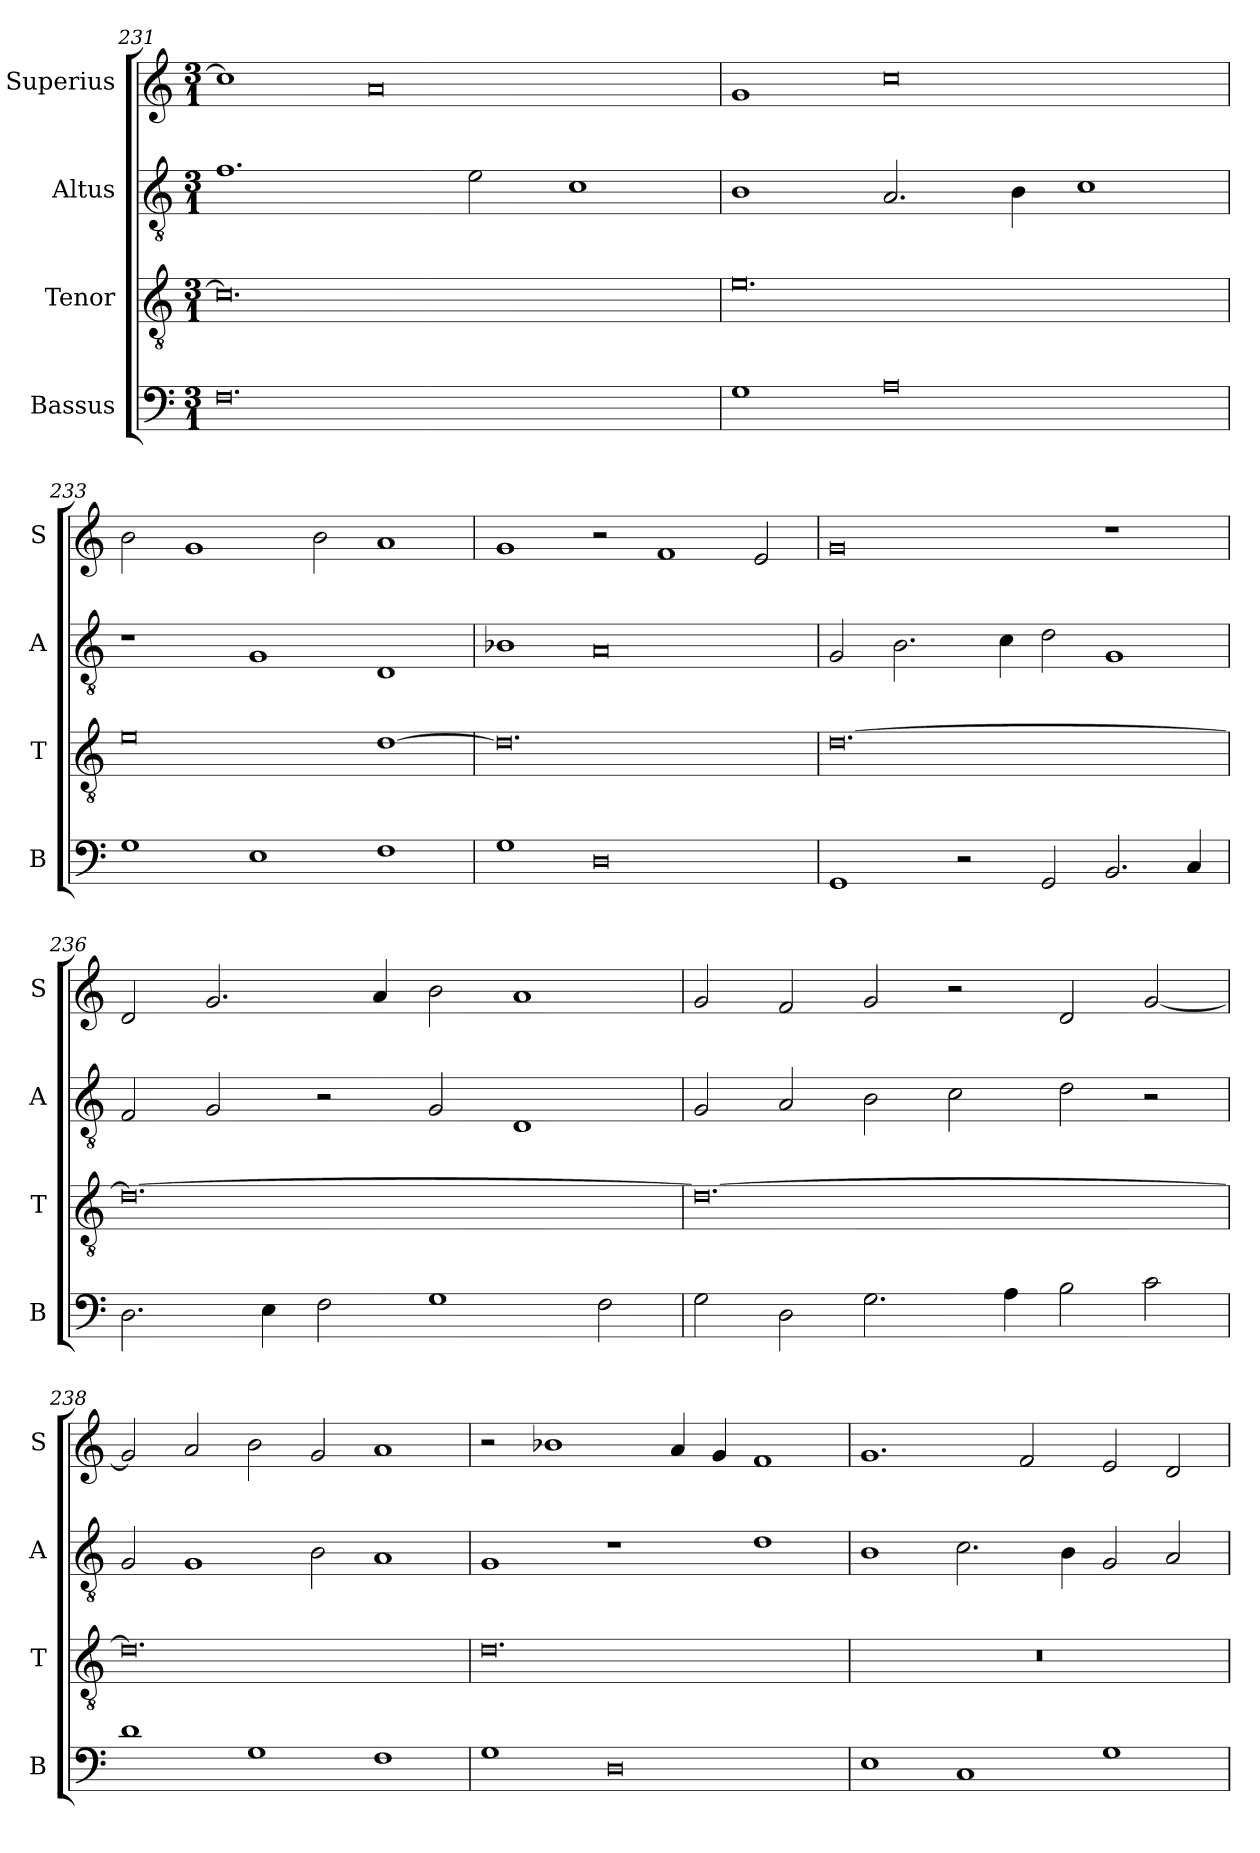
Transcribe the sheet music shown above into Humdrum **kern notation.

**kern	**kern	**kern	**kern
*part4	*part3	*part2	*part1
*staff4	*staff3	*staff2	*staff1
*I"Bassus	*I"Tenor	*I"Altus	*I"Superius
*I'B	*I'T	*I'A	*I'S
*clefF4	*clefGv2	*clefGv2	*clefG2
*k[]	*k[]	*k[]	*k[]
*M3/1	*M3/1	*M3/1	*M3/1
=231	=231	=231	=231
0.F	0.c]	1.f	1cc]
.	.	.	0a
.	.	2e\	.
.	.	1c	.
=232	=232	=232	=232
1G	0.e	1B	1g
0A	.	2.A/	0cc
.	.	4B\	.
.	.	1c	.
=233	=233	=233	=233
1G	0e	1r	2b\
.	.	.	1g
1E	.	1G	.
.	.	.	2b\
1F	[1d	1D	1a
=234	=234	=234	=234
1G	0.d]	1B-X	1g
0D	.	0A	2r
.	.	.	1f
.	.	.	2e/
=235	=235	=235	=235
1GG	[0.d	2G/	0g
.	.	2.B\	.
2r	.	.	.
.	.	4c\	.
2GG/	.	2d\	.
2.BB/	.	1G	1r
4C/	.	.	.
=236	=236	=236	=236
2.D\	0.d_	2F/	2d/
.	.	2G/	2.g/
4E\	.	.	.
2F\	.	2r	.
.	.	.	4a/
1G	.	2G/	2b\
.	.	1D	1a
2F\	.	.	.
=237	=237	=237	=237
2G\	0.d_	2G/	2g/
2D\	.	2A/	2f/
2.G\	.	2B\	2g/
.	.	2c\	2r
4A\	.	.	.
2B\	.	2d\	2d/
2c\	.	2r	[2g/
=238	=238	=238	=238
1d	0.d]	2G/	2g/]
.	.	1G	2a/
1G	.	.	2b\
.	.	2B\	2g/
1F	.	1A	1a
=239	=239	=239	=239
1G	0.d	1G	2r
.	.	.	1b-X
0D	.	1r	.
.	.	.	4a/
.	.	.	4g/
.	.	1d	1f
=240	=240	=240	=240
1E	0.r	1B	1.g
1C	.	2.c\	.
.	.	.	2f/
.	.	4B\	.
1G	.	2G/	2e/
.	.	2A/	2d/
=	=	=	=
*-	*-	*-	*-
